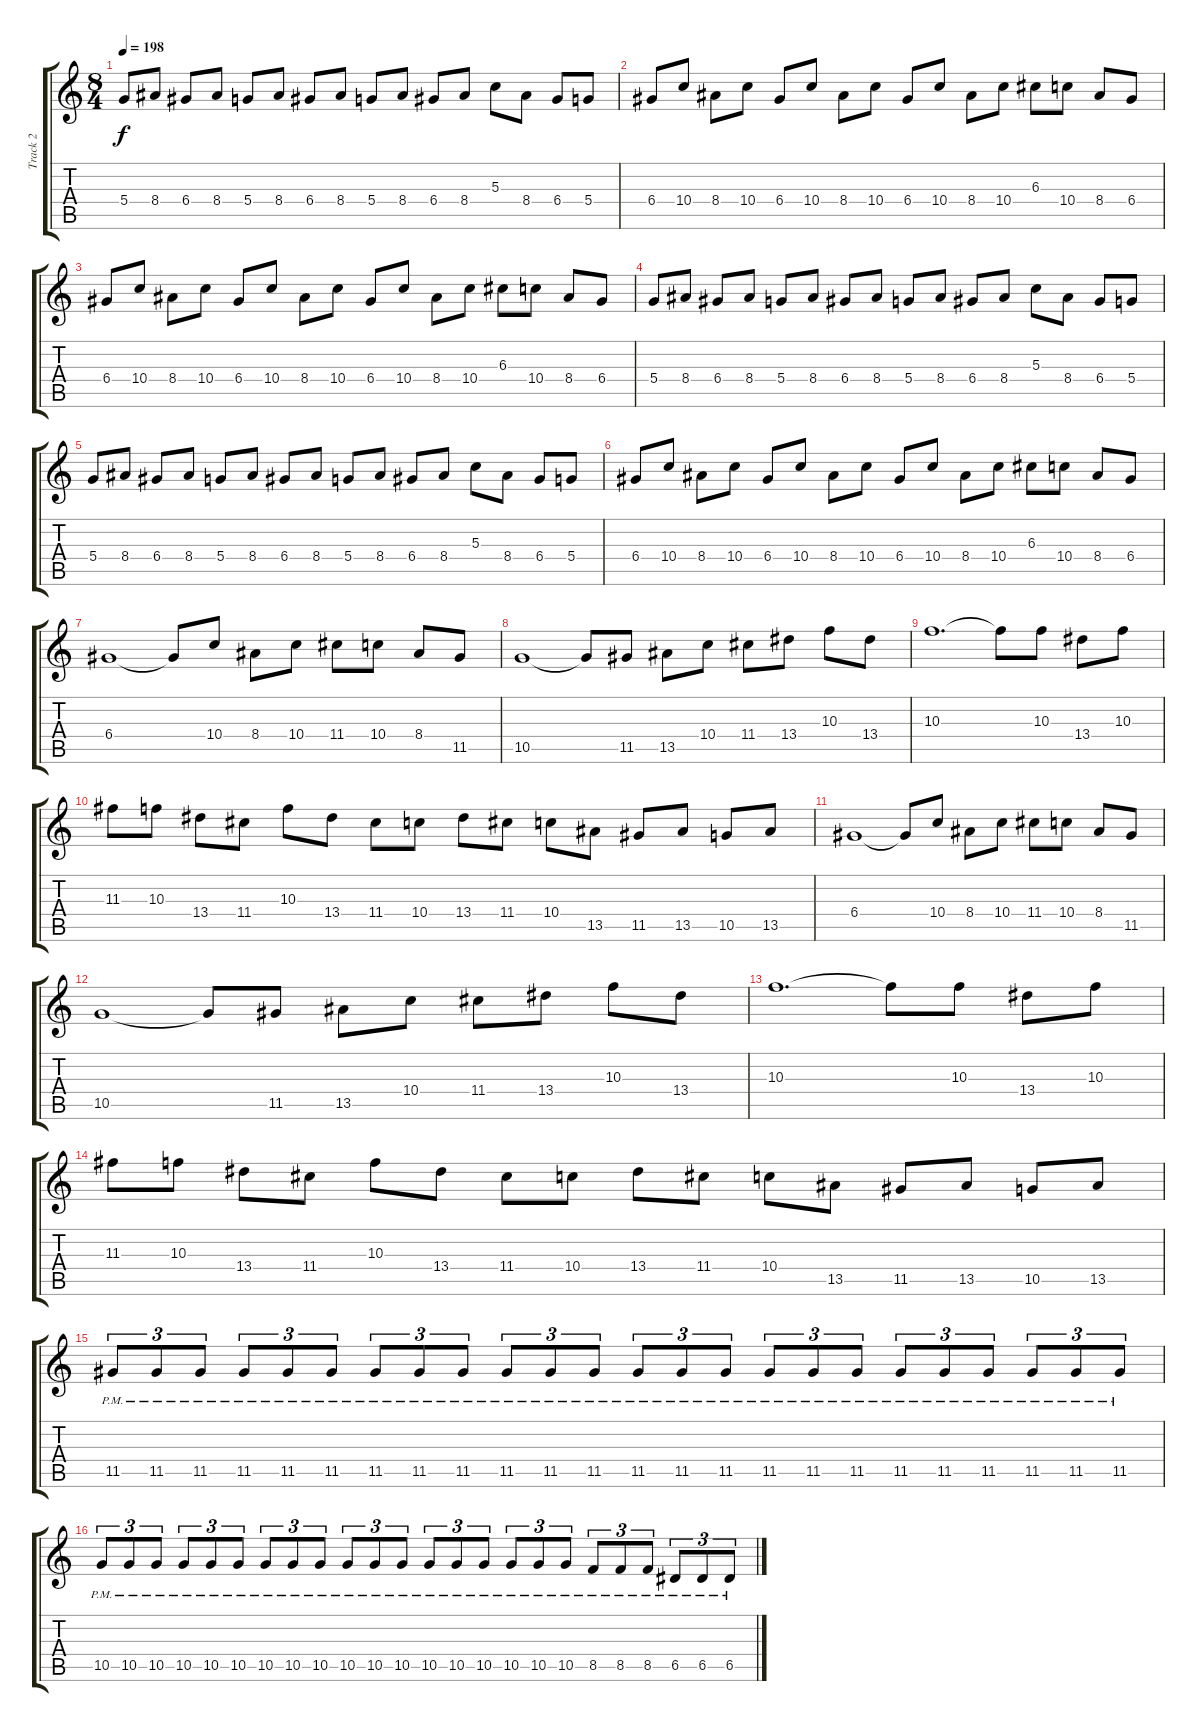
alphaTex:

\track ("Track 2" "Track 2") {instrument distortionguitar}
\staff {score tabs}
\tuning (E4 B3 G3 D3 A2 E2) {hide}
\ts (8 4)
\tempo 198
\clef g2
\ks c
5.4.8{dy f} 8.4.8 6.4.8 8.4.8 5.4.8 8.4.8 6.4.8 8.4.8 5.4.8 8.4.8 6.4.8 8.4.8 5.3.8 8.4.8 6.4.8 5.4.8 |
6.4.8 10.4.8 8.4.8 10.4.8 6.4.8 10.4.8 8.4.8 10.4.8 6.4.8 10.4.8 8.4.8 10.4.8 6.3.8 10.4.8 8.4.8 6.4.8 |
6.4.8 10.4.8 8.4.8 10.4.8 6.4.8 10.4.8 8.4.8 10.4.8 6.4.8 10.4.8 8.4.8 10.4.8 6.3.8 10.4.8 8.4.8 6.4.8 |
5.4.8 8.4.8 6.4.8 8.4.8 5.4.8 8.4.8 6.4.8 8.4.8 5.4.8 8.4.8 6.4.8 8.4.8 5.3.8 8.4.8 6.4.8 5.4.8 |
5.4.8 8.4.8 6.4.8 8.4.8 5.4.8 8.4.8 6.4.8 8.4.8 5.4.8 8.4.8 6.4.8 8.4.8 5.3.8 8.4.8 6.4.8 5.4.8 |
6.4.8 10.4.8 8.4.8 10.4.8 6.4.8 10.4.8 8.4.8 10.4.8 6.4.8 10.4.8 8.4.8 10.4.8 6.3.8 10.4.8 8.4.8 6.4.8 |
6.4.1 6.4{t}.8 10.4.8 8.4.8 10.4.8 11.4.8 10.4.8 8.4.8 11.5.8 |
10.5.1 10.5{t}.8 11.5.8 13.5.8 10.4.8 11.4.8 13.4.8 10.3.8 13.4.8 |
10.3.1{d} 10.3{t}.8 10.3.8 13.4.8 10.3.8 |
11.3.8 10.3.8 13.4.8 11.4.8 10.3.8 13.4.8 11.4.8 10.4.8 13.4.8 11.4.8 10.4.8 13.5.8 11.5.8 13.5.8 10.5.8 13.5.8 |
6.4.1 6.4{t}.8 10.4.8 8.4.8 10.4.8 11.4.8 10.4.8 8.4.8 11.5.8 |
10.5.1 10.5{t}.8 11.5.8 13.5.8 10.4.8 11.4.8 13.4.8 10.3.8 13.4.8 |
10.3.1{d} 10.3{t}.8 10.3.8 13.4.8 10.3.8 |
11.3.8 10.3.8 13.4.8 11.4.8 10.3.8 13.4.8 11.4.8 10.4.8 13.4.8 11.4.8 10.4.8 13.5.8 11.5.8 13.5.8 10.5.8 13.5.8 |
11.5{pm}.8{tu (3 2)} 11.5{pm}.8{tu (3 2)} 11.5{pm}.8{tu (3 2)} 11.5{pm}.8{tu (3 2)} 11.5{pm}.8{tu (3 2)} 11.5{pm}.8{tu (3 2)} 11.5{pm}.8{tu (3 2)} 11.5{pm}.8{tu (3 2)} 11.5{pm}.8{tu (3 2)} 11.5{pm}.8{tu (3 2)} 11.5{pm}.8{tu (3 2)} 11.5{pm}.8{tu (3 2)} 11.5{pm}.8{tu (3 2)} 11.5{pm}.8{tu (3 2)} 11.5{pm}.8{tu (3 2)} 11.5{pm}.8{tu (3 2)} 11.5{pm}.8{tu (3 2)} 11.5{pm}.8{tu (3 2)} 11.5{pm}.8{tu (3 2)} 11.5{pm}.8{tu (3 2)} 11.5{pm}.8{tu (3 2)} 11.5{pm}.8{tu (3 2)} 11.5{pm}.8{tu (3 2)} 11.5{pm}.8{tu (3 2)} |
10.5{pm}.8{tu (3 2)} 10.5{pm}.8{tu (3 2)} 10.5{pm}.8{tu (3 2)} 10.5{pm}.8{tu (3 2)} 10.5{pm}.8{tu (3 2)} 10.5{pm}.8{tu (3 2)} 10.5{pm}.8{tu (3 2)} 10.5{pm}.8{tu (3 2)} 10.5{pm}.8{tu (3 2)} 10.5{pm}.8{tu (3 2)} 10.5{pm}.8{tu (3 2)} 10.5{pm}.8{tu (3 2)} 10.5{pm}.8{tu (3 2)} 10.5{pm}.8{tu (3 2)} 10.5{pm}.8{tu (3 2)} 10.5{pm}.8{tu (3 2)} 10.5{pm}.8{tu (3 2)} 10.5{pm}.8{tu (3 2)} 8.5{pm}.8{tu (3 2)} 8.5{pm}.8{tu (3 2)} 8.5{pm}.8{tu (3 2)} 6.5{pm}.8{tu (3 2)} 6.5{pm}.8{tu (3 2)} 6.5{pm}.8{tu (3 2)}
